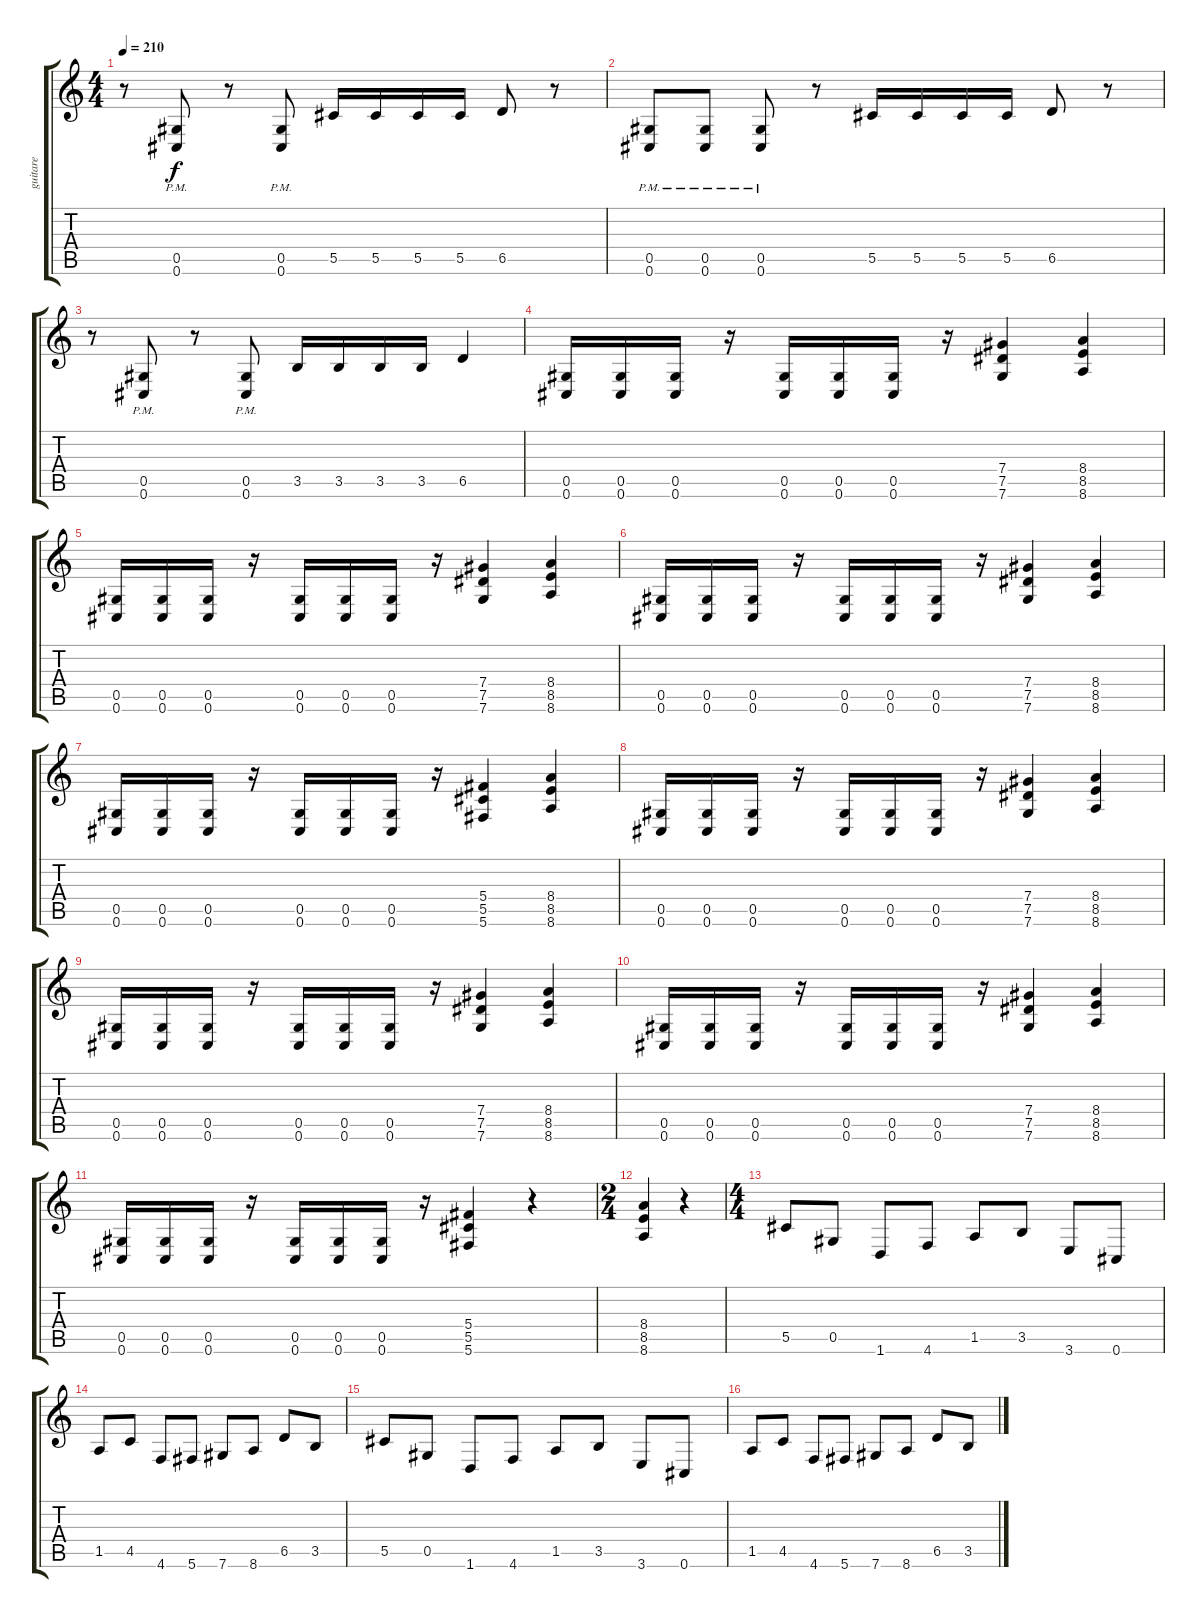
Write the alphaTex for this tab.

\track ("guitare" "guitare") {instrument distortionguitar}
\staff {score tabs}
\tuning (Eb4 Bb3 Gb3 Db3 Ab2 Db2) {hide}
\ts (4 4)
\tempo 210
\clef g2
\ks c
r.8{dy f} (0.5{pm} 0.6{pm}).8 r.8 (0.5{pm} 0.6{pm}).8 5.5.16 5.5.16 5.5.16 5.5.16 6.5.8 r.8 |
(0.5{pm} 0.6{pm}).8 (0.5{pm} 0.6{pm}).8 (0.5{pm} 0.6{pm}).8 r.8 5.5.16 5.5.16 5.5.16 5.5.16 6.5.8 r.8 |
r.8 (0.5{pm} 0.6{pm}).8 r.8 (0.5{pm} 0.6{pm}).8 3.5.16 3.5.16 3.5.16 3.5.16 6.5.4 |
(0.5 0.6).16 (0.5 0.6).16 (0.5 0.6).16 r.16 (0.5 0.6).16 (0.5 0.6).16 (0.5 0.6).16 r.16 (7.4 7.5 7.6).4 (8.4 8.5 8.6).4 |
(0.5 0.6).16 (0.5 0.6).16 (0.5 0.6).16 r.16 (0.5 0.6).16 (0.5 0.6).16 (0.5 0.6).16 r.16 (7.4 7.5 7.6).4 (8.4 8.5 8.6).4 |
(0.5 0.6).16 (0.5 0.6).16 (0.5 0.6).16 r.16 (0.5 0.6).16 (0.5 0.6).16 (0.5 0.6).16 r.16 (7.4 7.5 7.6).4 (8.4 8.5 8.6).4 |
(0.5 0.6).16 (0.5 0.6).16 (0.5 0.6).16 r.16 (0.5 0.6).16 (0.5 0.6).16 (0.5 0.6).16 r.16 (5.4 5.5 5.6).4 (8.4 8.5 8.6).4 |
(0.5 0.6).16 (0.5 0.6).16 (0.5 0.6).16 r.16 (0.5 0.6).16 (0.5 0.6).16 (0.5 0.6).16 r.16 (7.4 7.5 7.6).4 (8.4 8.5 8.6).4 |
(0.5 0.6).16 (0.5 0.6).16 (0.5 0.6).16 r.16 (0.5 0.6).16 (0.5 0.6).16 (0.5 0.6).16 r.16 (7.4 7.5 7.6).4 (8.4 8.5 8.6).4 |
(0.5 0.6).16 (0.5 0.6).16 (0.5 0.6).16 r.16 (0.5 0.6).16 (0.5 0.6).16 (0.5 0.6).16 r.16 (7.4 7.5 7.6).4 (8.4 8.5 8.6).4 |
(0.5 0.6).16 (0.5 0.6).16 (0.5 0.6).16 r.16 (0.5 0.6).16 (0.5 0.6).16 (0.5 0.6).16 r.16 (5.4 5.5 5.6).4 r.4 |
\ts (2 4)
(8.4 8.5 8.6).4 r.4 |
\ts (4 4)
5.5.8 0.5.8 1.6.8 4.6.8 1.5.8 3.5.8 3.6.8 0.6.8 |
1.5.8 4.5.8 4.6.8 5.6.8 7.6.8 8.6.8 6.5.8 3.5.8 |
5.5.8 0.5.8 1.6.8 4.6.8 1.5.8 3.5.8 3.6.8 0.6.8 |
1.5.8 4.5.8 4.6.8 5.6.8 7.6.8 8.6.8 6.5.8 3.5.8
